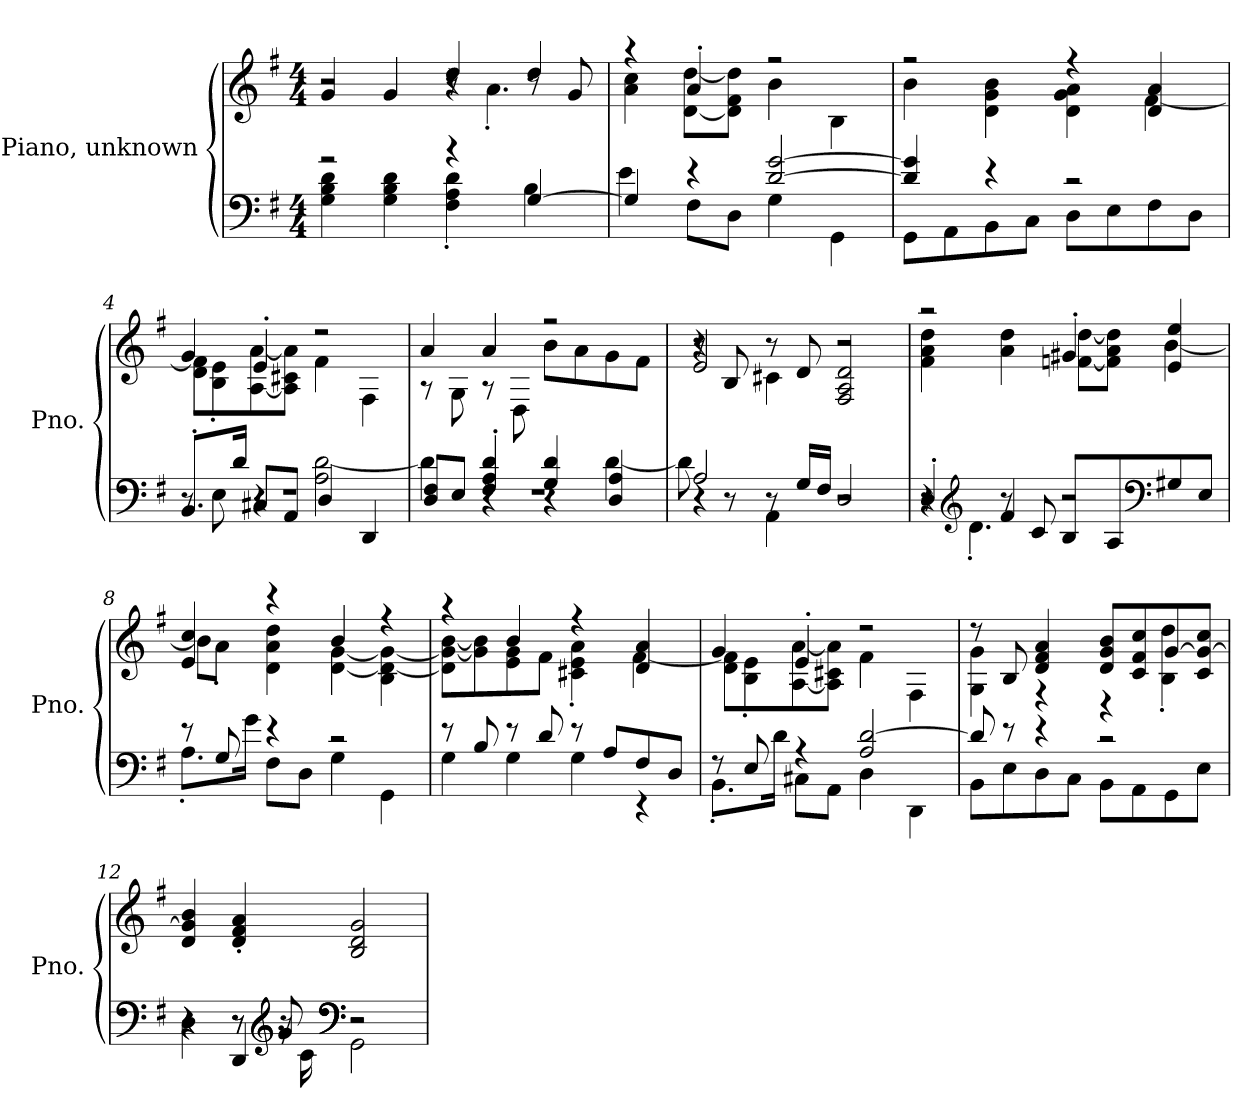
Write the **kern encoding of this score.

**kern	**kern
*part1	*part1
*staff2	*staff1
*I"Piano, unknown	*
*I'Pno.	*
*clefF4	*clefG2
*k[f#]	*k[f#]
*M4/4	*M4/4
*MM120	*MM120
=1	=1
*^	*^
*	*	*	*^
2r	4G\ 4B\ 4d\	2r	2r	4g/
.	4G\ 4B\ 4d\	.	.	4g/
4r	4F#\' 4A\' 4d\'	4dd/	8r	4r
.	.	.	4.a'\	.
[4G/	4B\	4dd/	.	8r
.	.	.	.	8g/
*	*	*	*v	*v
=2	=2	=2	=2
4G/]	4e\	4r	4a\ 4cc\
4r	8F#\L	4a'/	[8d\ [8dd\L
.	8D\J	.	8d\] 8f#\ 8dd\]J
[2d/ [2g/	4G\	2r	4b\
.	4GG\	.	4B\
=3	=3	=3	=3
4d/] 4g/]	8GG\L	2r	4b\
.	8AA\	.	.
4r	8BB\	.	4d\ 4g\ 4b\
.	8C\J	.	.
2r	8D\L	4r	4d\ 4g\ 4a\
.	8E\	.	.
.	8F#\	4d/ 4a/	[4f#\
.	8D\J	.	.
=4	=4	=4	=4
*	*^	*	*
1r	8r	8.BB'/L	4g/	8d\ 8f#\]L
.	8E\	.	.	8B\' 8e\'
.	.	16d/Jk	.	.
.	4r	8C#X/L	4e'/	[8A\ [8a\
.	.	8AA/J	.	8A\] 8c#X\ 8a\]J
.	2A\ [2d\	4D/	2r	4f#\
.	.	4DD/	.	4F#\
!!LO:LB:g=z	!!
=5	=5	=5	=5	=5
1r	4d\]	8D/ 8F#/L	4a/	8r
.	.	8E/J	.	8G\
.	4r	4F#/' 4A/' 4d/'	4a/	8r
.	.	.	.	8D\
.	4r	4G/ 4d/	2r	8b\L
.	.	.	.	8a\
.	[4d\	4D/ 4A/	.	8g\
.	.	.	.	8f#\J
=6	=6	=6	=6	=6
*	*	*	*	*^
2A/	8d\]	4r	2e/	4r	8r
.	8r	.	.	.	8B/
.	4AA\	8r	.	4c#X\	8r
.	.	16G/LL	.	.	8d/
.	.	16F#/JJ	.	.	.
2r	2r	2D/	2r	2r	2F#/ 2A/ 2d/
*	*	*	*	*v	*v
=7	=7	=7	=7	=7
4r	8r	4D'/	2r	4f#\ 4a\ 4dd\
*clefG2	*	*	*	*
.	4.d'\	.	.	.
4f#/	.	8r	.	4a\ 4dd\
.	.	8c/	.	.
2r	2r	8B/L	4g#X'/	[8fn\ [8dd\L
.	.	8A/	.	8f\] 8a\ 8dd\]J
*clefF4	*	*	*	*
.	.	8G#X/	4e/ 4ee/	[4b\
.	.	8E/J	.	.
*	*v	*v	*	*
=8	=8	=8	=8
8r	8.A'\L	4e/ 4cc/	8b\L]
8G/	.	.	8a'\J
.	16g\Jk	.	.
4r	8F#\L	4r	4d\ 4a\ 4dd\
.	8D\J	.	.
2r	4G\	4b/	[4d\ [4g\
.	4GG\	4r	4B\ 4d\_ 4g\_
!!LO:LB:g=z	!!
=9	=9	=9	=9
8r	4G\	4r	8d\] 8g\_ [8b\L
8B/	.	.	8g\] 8b\]
8r	4G\	4b/	8e\ 8g\
8d/	.	.	8f#\J
8r	4G\	4r	4c#X\' 4e\' 4a\'
8A/L	.	.	.
8F#/	4r	4d/ 4a/	[4f#\
8D/J	.	.	.
=10	=10	=10	=10
8r	8.BB'\L	4g/	8d\ 8f#\]L
8E/	.	.	8B\' 8e\'
.	16d\Jk	.	.
4r	8C#X\L	4e'/	[8A\ [8a\
.	8AA\J	.	8A\] 8c#X\ 8a\]J
2A/ [2d/	4D\	2r	4f#\
.	4DD\	.	4F#\
=11	=11	=11	=11
8d/]	8BB\L	8r	4G\ 4g\
8r	8E\	8B/	.
4r	8D\	4d/ 4f#/ 4a/	4r
.	8C\J	.	.
2r	8BB\L	8d/ 8g/ 8b/L	4r
.	8AA\	8c/ 8f#/ 8cc/	.
.	8GG\	[8g/	4B\' 4dd\'
.	8E\J	8c/ 8g/_ 8cc/J	.
*	*	*v	*v
=12	=12	=12
*	*^	*
4r	4D\	4r	4d/ 4g/] 4b/
8r	8r	4DD/	4d/' 4f#/' 4a/'
*clefG2	*	*	*
8g/	16r	.	.
.	16c\	.	.
*clefF4	*	*	*
2r	2GG\	2r	2B/ 2d/ 2g/
*v	*v	*v	*
=	=
*-	*-
